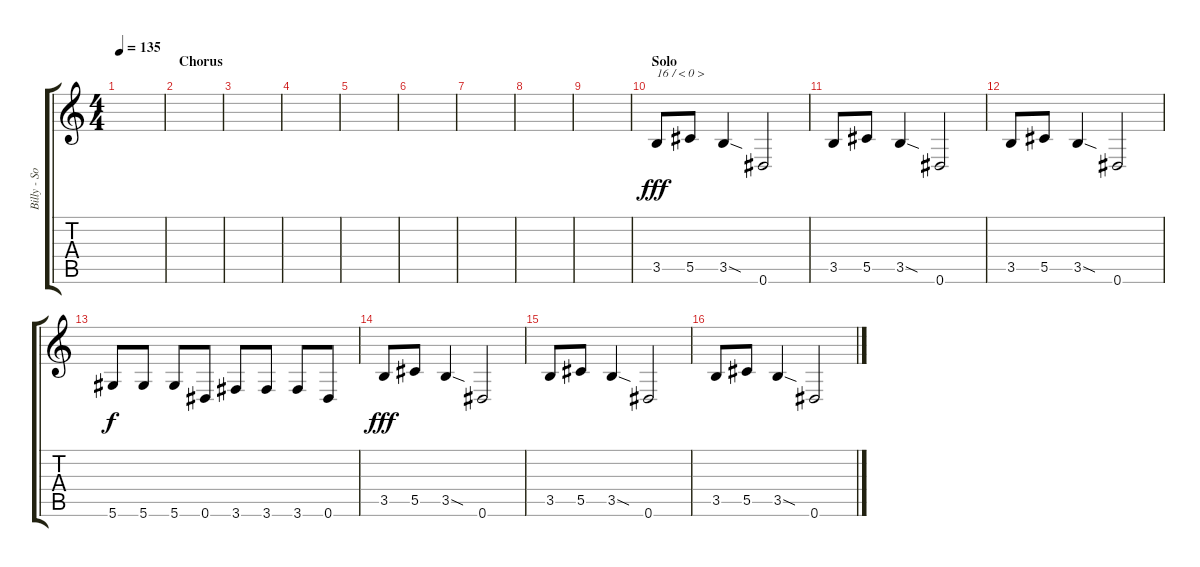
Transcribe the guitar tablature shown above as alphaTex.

\track ("Billy - Solo Guitar" "Billy - So") {instrument overdrivenguitar}
\staff {score tabs}
\tuning (Eb4 Bb3 Gb3 Db3 Ab2 Eb2) {hide}
\ts (4 4)
\tempo 135
\clef g2
\ks c
|
\section ("" "Chorus")
|
|
|
|
|
|
|
|
\section ("" "Solo")
3.5.8{txt "16 / < 0 >" dy fff volume 16 balance 8} 5.5.8 3.5{sod}.4 0.6.2 |
3.5.8 5.5.8 3.5{sod}.4 0.6.2 |
3.5.8 5.5.8 3.5{sod}.4 0.6.2 |
5.6.8{dy f} 5.6.8 5.6.8 0.6.8 3.6.8 3.6.8 3.6.8 0.6.8 |
3.5.8{dy fff} 5.5.8 3.5{sod}.4 0.6.2 |
3.5.8 5.5.8 3.5{sod}.4 0.6.2 |
3.5.8 5.5.8 3.5{sod}.4 0.6.2
